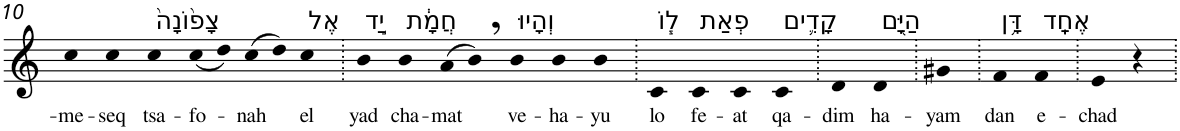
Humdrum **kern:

**kern	**text
*part1	*part1
*staff1	*staff1
*I"Piano	*
*I'Pno	*
!!LO:PB:g=z
*clefG2	*
*k[]	*
=10	=10
!	!LO:LY:b
4cc	-me-
!	!LO:LY:b
4cc	-seq
!LO:TX:a:t=צָפ֙וֹנָה֙	!
!	!LO:LY:b
4cc	tsa-
!	!LO:LY:b
(<8cc	-fo-
8dd)	.
!	!LO:LY:b
(>8cc	-nah
8dd)	.
!LO:TX:a:t=אֶל	!
!	!LO:LY:b
4cc	el
=11.	=11.
!LO:TX:a:t=יַ֣ד	!
!	!LO:LY:b
4b	yad
!LO:TX:a:t=חֲמָ֔ת	!
!	!LO:LY:b
4b	cha-
!	!LO:LY:b
(>8a	-mat
8b,)	.
!LO:TX:a:t=וְהָיוּ	!
!	!LO:LY:b
4b	ve-
!	!LO:LY:b
4b	-ha-
!	!LO:LY:b
4b	-yu
=12.	=12.
!LO:TX:a:t=ל֧וֹ	!
!	!LO:LY:b
4c	lo
!LO:TX:a:t=פְאַת	!
!	!LO:LY:b
4c	fe-
!	!LO:LY:b
4c	-at
!LO:TX:a:t=קָדִ֛ים	!
!	!LO:LY:b
4c	qa-
=13.	=13.
!	!LO:LY:b
4d	-dim
!LO:TX:a:t=הַיָּ֖ם	!
!	!LO:LY:b
4d	ha-
=14.	=14.
!	!LO:LY:b
4g#X	-yam
=15.	=15.
!LO:TX:a:t=דָּ֥ן	!
!	!LO:LY:b
4f	dan
!LO:TX:a:t=אֶחָֽד	!
!	!LO:LY:b
4f	e-
=16.	=16.
!	!LO:LY:b
4e	-chad
4r	.
=.	=.
*-	*-
